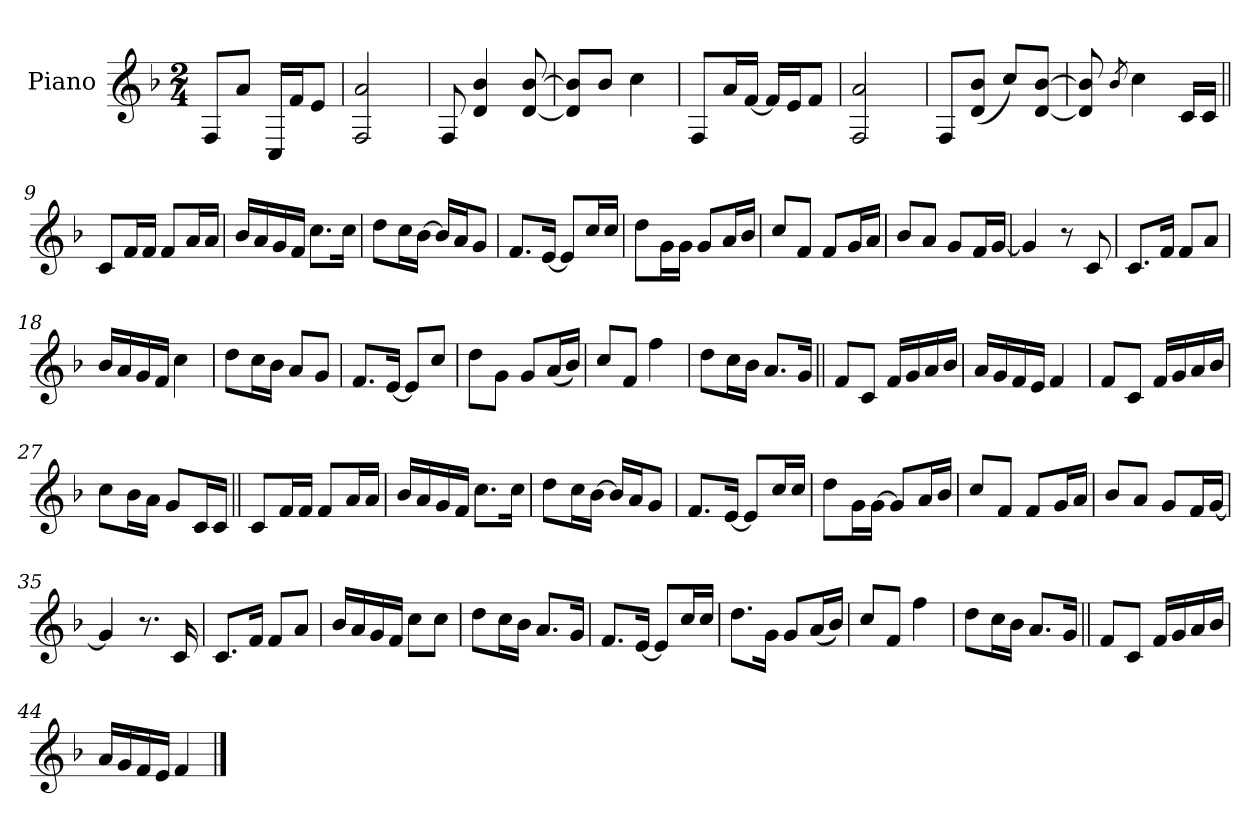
**kern
*part1
*staff1
*I"Piano
*I'Pno.
*clefG2
*k[b-]
*M2/4
*MM100
=1
8F!L
8a!J
16C!LL
16f!J
8e!J
=2
2F! 2a!
=3
8F!
4d! 4b-!
[8d! [8b-!
=4
8d!] 8b-!]L
8b-!J
4cc!
=5
8F!L
16a!L
[16f!JJ
16f!LL]
16e!J
8f!J
=6
2F! 2a!
=7
8F!L
(<8d! 8b-!J
8cc!L)
[8d! [8b-!J
=8
8d!] 8b-!]
8qb-
4cc!
16cLL
16cJJ
=9||
8cL
16fL
16fJJ
8fL
16aL
16aJJ
=10
16b-LL
16a
16g
16fJJ
8.ccL
16ccJk
=11
8ddL
16ccL
[16b-JJ
16b-LL]
16aJ
8gJ
=12
8.fL
[16eJk
8eL]
16ccL
16ccJJ
=13
8ddL
16gL
16gJJ
8gL
16aL
16b-JJ
=14
8ccL
8fJ
8fL
16gL
16aJJ
=15
8b-L
8aJ
8gL
16fL
[16gJJ
=16
4g]
8r
8c
=17
8.cL
16fJk
8fL
8aJ
=18
16b-LL
16a
16g
16fJJ
4cc
=19
8ddL
16ccL
16b-JJ
8aL
8gJ
=20
8.fL
[16eJk
8eL]
8ccJ
=21
8ddL
8gJ
8gL
(<16aL
16b-JJ)
=22
8ccL
8fJ
4ff
=23
8ddL
16ccL
16b-JJ
8.aL
16gJk
=24||
8fL
8c!J
16f!LL
16g!
16a!
16b-!JJ
=25
16a!LL
16g!
16f!
16e!JJ
4f!
=26
8f!L
8c!J
16f!LL
16g!
16a!
16b-!JJ
=27
8cc!L
16b-!L
16a!JJ
8g!L
16cL
16cJJ
=28||
8cL
16fL
16fJJ
8fL
16aL
16aJJ
=29
16b-LL
16a
16g
16fJJ
8.ccL
16ccJk
=30
8ddL
16ccL
[16b-JJ
16b-LL]
16aJ
8gJ
=31
8.fL
[16eJk
8eL]
16ccL
16ccJJ
=32
8ddL
16gL
[16gJJ
8gL]
16aL
16b-JJ
=33
8ccL
8fJ
8fL
16gL
16aJJ
=34
8b-L
8aJ
8gL
16fL
[16gJJ
=35
4g]
8.r
16c
=36
8.cL
16fJk
8fL
8aJ
=37
16b-LL
16a
16g
16fJJ
8ccL
8ccJ
=38
8ddL
16ccL
16b-JJ
8.aL
16gJk
=39
8.fL
[16eJk
8eL]
16ccL
16ccJJ
=40
8.ddL
16gJk
8gL
(<16aL
16b-JJ)
=41
8ccL
8fJ
4ff
=42
8ddL
16ccL
16b-JJ
8.aL
16gJk
=43||
8fL
8c!J
16f!LL
16g!
16a!
16b-!JJ
=44
16a!LL
16g!
16f!
16e!JJ
4f!
==
*-
